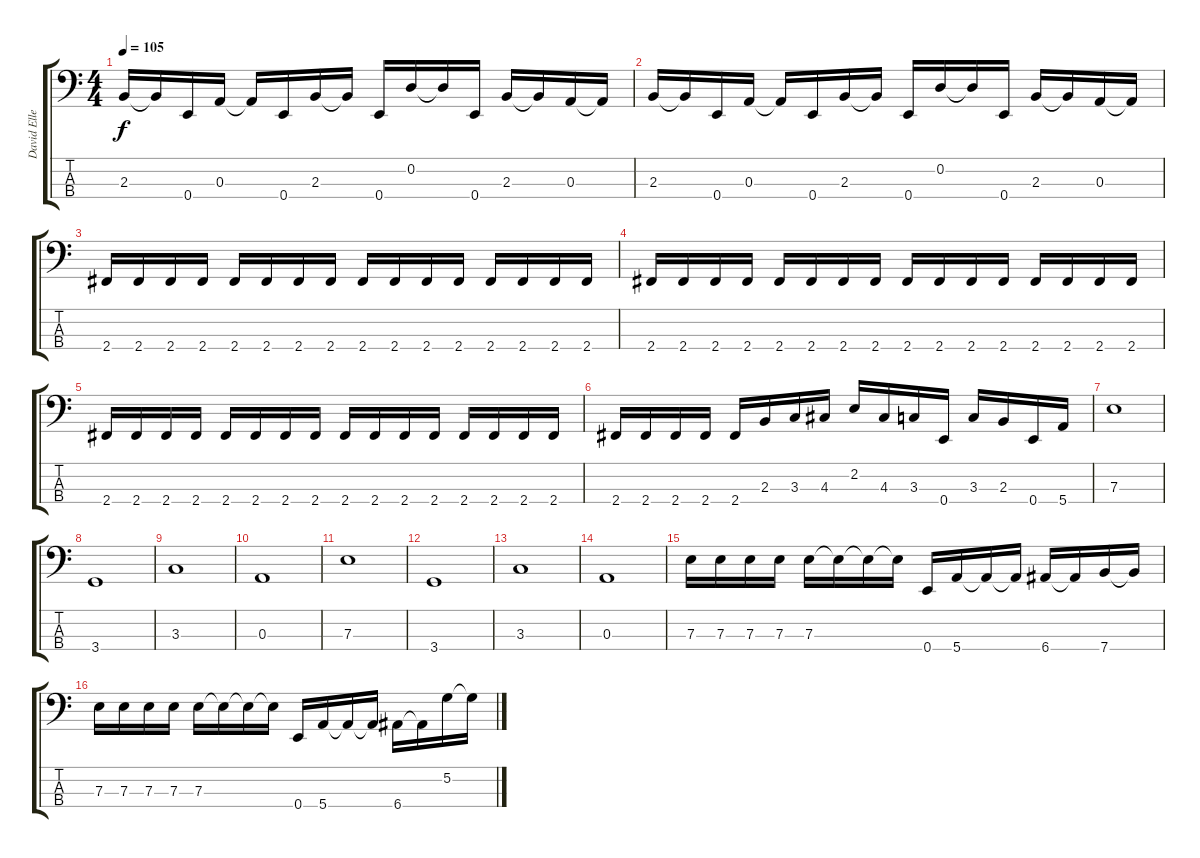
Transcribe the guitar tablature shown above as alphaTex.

\track ("David Ellefson" "David Elle") {instrument electricbasspick}
\staff {score tabs}
\tuning (G2 D2 A1 E1) {hide}
\ts (4 4)
\tempo 105
\clef f4
\ks c
2.3.16{dy f} 2.3{t}.16 0.4.16 0.3.16 0.3{t}.16 0.4.16 2.3.16 2.3{t}.16 0.4.16 0.2.16 0.2{t}.16 0.4.16 2.3.16 2.3{t}.16 0.3.16 0.3{t}.16 |
2.3.16 2.3{t}.16 0.4.16 0.3.16 0.3{t}.16 0.4.16 2.3.16 2.3{t}.16 0.4.16 0.2.16 0.2{t}.16 0.4.16 2.3.16 2.3{t}.16 0.3.16 0.3{t}.16 |
2.4.16 2.4.16 2.4.16 2.4.16 2.4.16 2.4.16 2.4.16 2.4.16 2.4.16 2.4.16 2.4.16 2.4.16 2.4.16 2.4.16 2.4.16 2.4.16 |
2.4.16 2.4.16 2.4.16 2.4.16 2.4.16 2.4.16 2.4.16 2.4.16 2.4.16 2.4.16 2.4.16 2.4.16 2.4.16 2.4.16 2.4.16 2.4.16 |
2.4.16 2.4.16 2.4.16 2.4.16 2.4.16 2.4.16 2.4.16 2.4.16 2.4.16 2.4.16 2.4.16 2.4.16 2.4.16 2.4.16 2.4.16 2.4.16 |
2.4.16 2.4.16 2.4.16 2.4.16 2.4.16 2.3.16 3.3.16 4.3.16 2.2.16 4.3.16 3.3.16 0.4.16 3.3.16 2.3.16 0.4.16 5.4.16 |
7.3.1 |
3.4.1 |
3.3.1 |
0.3.1 |
7.3.1 |
3.4.1 |
3.3.1 |
0.3.1 |
7.3.16 7.3.16 7.3.16 7.3.16 7.3.16 7.3{t}.16 7.3{t}.16 7.3{t}.16 0.4.16 5.4.16 5.4{t}.16 5.4{t}.16 6.4.16 6.4{t}.16 7.4.16 7.4{t}.16 |
7.3.16 7.3.16 7.3.16 7.3.16 7.3.16 7.3{t}.16 7.3{t}.16 7.3{t}.16 0.4.16 5.4.16 5.4{t}.16 5.4{t}.16 6.4.16 6.4{t}.16 5.2.16 5.2{t}.16
